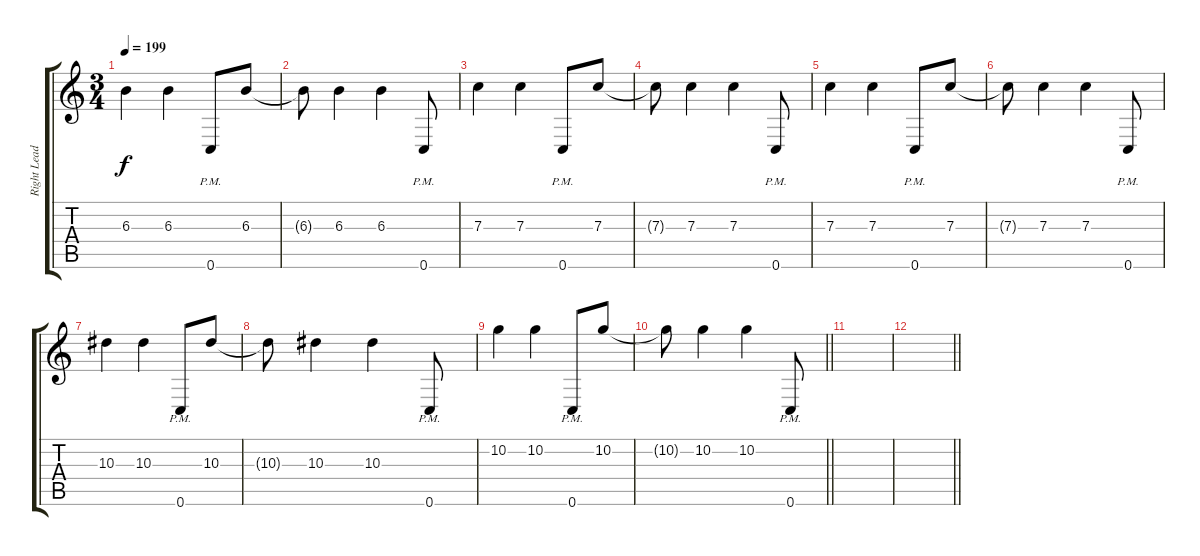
\track ("Right Lead 1" "Right Lead") {instrument distortionguitar}
\staff {score tabs}
\tuning (D4 A3 F3 C3 G2 C2) {hide}
\ts (3 4)
\tempo 199
\clef g2
\ks c
6.3.4{dy f} 6.3.4 0.6{pm}.8 6.3.8 |
6.3{t}.8 6.3.4 6.3.4 0.6{pm}.8 |
7.3.4 7.3.4 0.6{pm}.8 7.3.8 |
7.3{t}.8 7.3.4 7.3.4 0.6{pm}.8 |
7.3.4 7.3.4 0.6{pm}.8 7.3.8 |
7.3{t}.8 7.3.4 7.3.4 0.6{pm}.8 |
10.3.4 10.3.4 0.6{pm}.8 10.3.8 |
10.3{t}.8 10.3.4 10.3.4 0.6{pm}.8 |
10.2.4 10.2.4 0.6{pm}.8 10.2.8 |
\barLineRight lightlight
10.2{t}.8 10.2.4 10.2.4 0.6{pm}.8 |
\section ("" "")
|
\barLineRight lightlight
